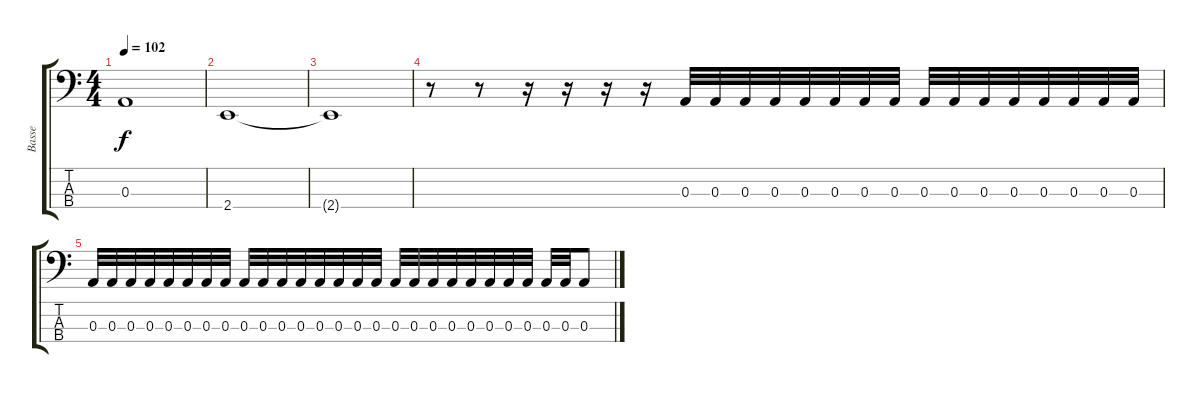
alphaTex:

\track ("Basse" "Basse") {instrument electricbassfinger}
\staff {score tabs}
\tuning (G2 D2 A1 D1) {hide}
\ts (4 4)
\tempo 102
\clef f4
\ks c
0.3.1{dy f} |
2.4.1 |
2.4{t}.1 |
r.8 r.8 r.16 r.16 r.16 r.16 0.3.32 0.3.32 0.3.32 0.3.32 0.3.32 0.3.32 0.3.32 0.3.32 0.3.32 0.3.32 0.3.32 0.3.32 0.3.32 0.3.32 0.3.32 0.3.32 |
0.3.32 0.3.32 0.3.32 0.3.32 0.3.32 0.3.32 0.3.32 0.3.32 0.3.32 0.3.32 0.3.32 0.3.32 0.3.32 0.3.32 0.3.32 0.3.32 0.3.32 0.3.32 0.3.32 0.3.32 0.3.32 0.3.32 0.3.32 0.3.32 0.3.32 0.3.32 0.3.8
